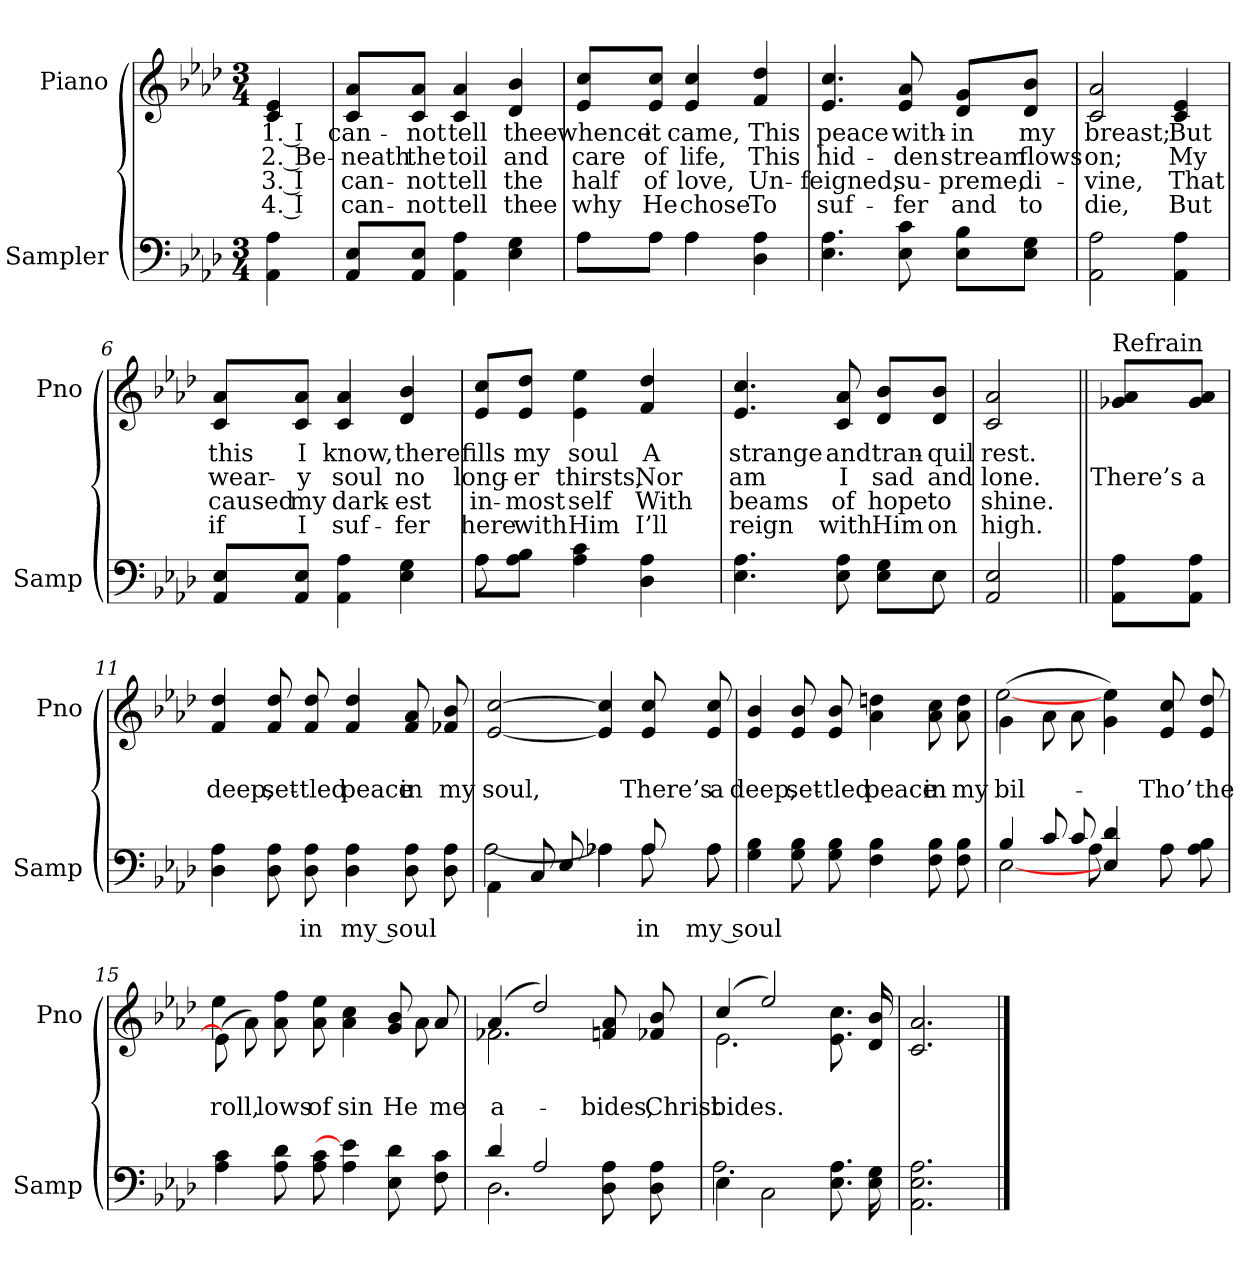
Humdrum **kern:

**kern	**text	**kern	**text	**text	**text	**text
*part2	*part2	*part1	*part1	*part1	*part1	*part1
*staff2	*staff2	*staff1	*staff1	*staff1	*staff1	*staff1
*I"Sampler	*	*I"Piano	*	*	*	*
*I'Samp	*	*I'Pno	*	*	*	*
*clefF4	*	*clefG2	*	*	*	*
*k[b-e-a-d-]	*	*k[b-e-a-d-]	*	*	*	*
*A-:	*	*A-:	*	*	*	*
*M3/4	*	*M3/4	*	*	*	*
=1	=1	=1	=1	=1	=1	=1
4AA- 4A-	.	4c 4e-	1. I	2. Be-	3. I	4. I
=2	=2	=2	=2	=2	=2	=2
8AA-/ 8E-/L	.	8c/ 8a-/L	can-	-neath	can-	can-
8AA-/ 8E-/J	.	8c/ 8a-/J	-not	the	-not	-not
4AA- 4A-	.	4c 4a-	tell	toil	tell	tell
4E- 4G	.	4d- 4b-	thee	and	the	thee
=3	=3	=3	=3	=3	=3	=3
*^	*	*	*	*	*	*
8A-\L	8A-\L	.	8e-/ 8cc/L	whence	care	half	why
8A-\J	8A-\J	.	8e-/ 8cc/J	it	of	of	He
4A-\	4A-	.	4e- 4cc	came,	life,	love,	chose
4D- 4A-	4ryy	.	4f 4dd-	This	This	Un-	To
*v	*v	*	*	*	*	*	*
=4	=4	=4	=4	=4	=4	=4
4.E- 4.A-	.	4.e- 4.cc	peace	hid-	-feigned,	suf-
8E- 8c	.	8e- 8a-	with-	-den	su-	-fer
8E-\ 8B-\L	.	8d-/ 8g/L	-in	stream	-preme,	and
8E-\ 8G\J	.	8d-/ 8b-/J	my	flows	di-	to
=5	=5	=5	=5	=5	=5	=5
2AA- 2A-	.	2c 2a-	breast;	on;	-vine,	die,
4AA- 4A-	.	4c 4e-	But	My	That	But
=6	=6	=6	=6	=6	=6	=6
8AA-/ 8E-/L	.	8c/ 8a-/L	this	wear-	caused	if
8AA-/ 8E-/J	.	8c/ 8a-/J	I	-y	my	I
4AA- 4A-	.	4c 4a-	know,	soul	dark-	suf-
4E- 4G	.	4d- 4b-	there	no	-est	-fer
=7	=7	=7	=7	=7	=7	=7
*^	*	*	*	*	*	*
8A-\L	8A-	.	8e-/ 8cc/L	fills	long-	in-	here
8A-\ 8B-\J	2ryy	.	8e-/ 8dd-/J	my	-er	-most	with
4A- 4c	.	.	4e-\ 4ee-\	soul	thirsts,	self	Him
4D- 4A-	.	.	4f 4dd-	A	Nor	With	I’ll
.	8ryy	.	.	.	.	.	.
=8	=8	=8	=8	=8	=8	=8	=8
4.E- 4.A-	8ryy	.	4.e- 4.cc	strange	am	beams	reign
*v	*v	*	*	*	*	*	*
8E- 8A-	.	8c 8a-	and	I	of	with
8E-\ 8G\L	.	8d-/ 8b-/L	tran-	sad	hope	Him
*^	*	*	*	*	*	*
8E-\J	8E-	.	8d-/ 8b-/J	-quil	and	to	on
*v	*v	*	*	*	*	*	*
=9	=9	=9	=9	=9	=9	=9
2AA- 2E-	.	2c 2a-	rest.	lone.	shine.	high.
=10||	=10||	=10||	=10||	=10||	=10||	=10||
!	!	!LO:TX:t=Refrain	!	!	!	!
8AA-\ 8A-\L	.	8g-X/ 8a-/L	.	There’s	.	.
8AA-\ 8A-\J	.	8g-/ 8a-/J	.	a	.	.
=11	=11	=11	=11	=11	=11	=11
4D- 4A-	.	4f 4dd-	.	deep,	.	.
8D- 8A-	.	8f 8dd-	.	set-	.	.
8D- 8A-	in	8f 8dd-	.	-tled	.	.
4D- 4A-	my soul	4f 4dd-	.	peace	.	.
8D- 8A-	.	8f 8a-	.	in	.	.
8D- 8A-	.	8f-X 8b-	.	my	.	.
=12	=12	=12	=12	=12	=12	=12
*^	*	*	*	*	*	*
4AA-\	[2A-	.	[2e- [2cc	.	soul,	.	.
8C	.	.	.	.	.	.	.
8E-	.	.	.	.	.	.	.
4A-X\	4A-X]	.	4e-] 4cc]	.	.	.	.
8A-/	8A-	in	8e- 8cc	.	There’s	.	.
8A-\	8A-	my soul	8e- 8cc	.	a	.	.
*v	*v	*	*	*	*	*	*
=13	=13	=13	=13	=13	=13	=13
4G 4B-	.	4e- 4b-	.	deep,	.	.
8G 8B-	.	8e- 8b-	.	set-	.	.
8G 8B-	.	8e- 8b-	.	-tled	.	.
4F 4B-	.	4a- 4ddn	.	peace	.	.
8F 8B-	.	8a- 8cc	.	in	.	.
8F 8B-	.	8a- 8dd	.	my	.	.
=14	=14	=14	=14	=14	=14	=14
*^	*	*^	*	*	*	*
4B-/	[2E-	.	(4g\	[2ee-	.	bil-	.	.
8c/	.	.	8a-\	.	.	.	.	.
8c/	.	.	8a-\	.	.	.	.	.
4E- 4d-	8A-	.	4g 4ee-)	2ryy	.	.	.	.
.	4.ryy	.	.	.	.	.	.	.
8A-\	.	.	8e- 8cc	.	.	Tho’	.	.
8A- 8B-	.	.	8e- 8dd-	.	.	the	.	.
*v	*v	*	*	*	*	*	*	*
=15	=15	=15	=15	=15	=15	=15	=15
4A- 4c	.	(8e-\]	4ee-	.	roll,	.	.
.	.	8a-\)	.	.	.	.	.
8A- 8d-	.	8a- 8ff	2ryy	.	-lows	.	.
8A- 8c	.	8a- 8ee-	.	.	of	.	.
4A- 4e-]	.	4a- 4cc	.	.	sin	.	.
8E- 8d-	.	8g 8b-	8a-	.	He	.	.
8F 8c	.	8a-/	8ryy	.	me	.	.
=16	=16	=16	=16	=16	=16	=16	=16
*^	*	*	*	*	*	*	*
4d-/	2.D-	.	(4a-/	2.f-	.	a-	.	.
2A-/	.	.	2dd-/)	.	.	.	.	.
8D- 8A-	4ryy	.	8f 8a-	4ryy	.	-bides,	.	.
8D- 8A-	.	.	8f-X 8b-	.	.	Christ	.	.
=17	=17	=17	=17	=17	=17	=17	=17	=17
4E-\	2.A-	.	(4cc/	2.e-	.	-bides.	.	.
2C\	.	.	2ee-/)	.	.	.	.	.
8.E- 8.A-	4ryy	.	8.e-\ 8.cc\	4ryy	.	.	.	.
16E- 16G	.	.	16d- 16b-	.	.	.	.	.
*v	*v	*	*	*	*	*	*	*
*	*	*v	*v	*	*	*	*
=18	=18	=18	=18	=18	=18	=18
2.AA- 2.E- 2.A-	.	2.c 2.a-	.	.	.	.
==	==	==	==	==	==	==
*-	*-	*-	*-	*-	*-	*-
